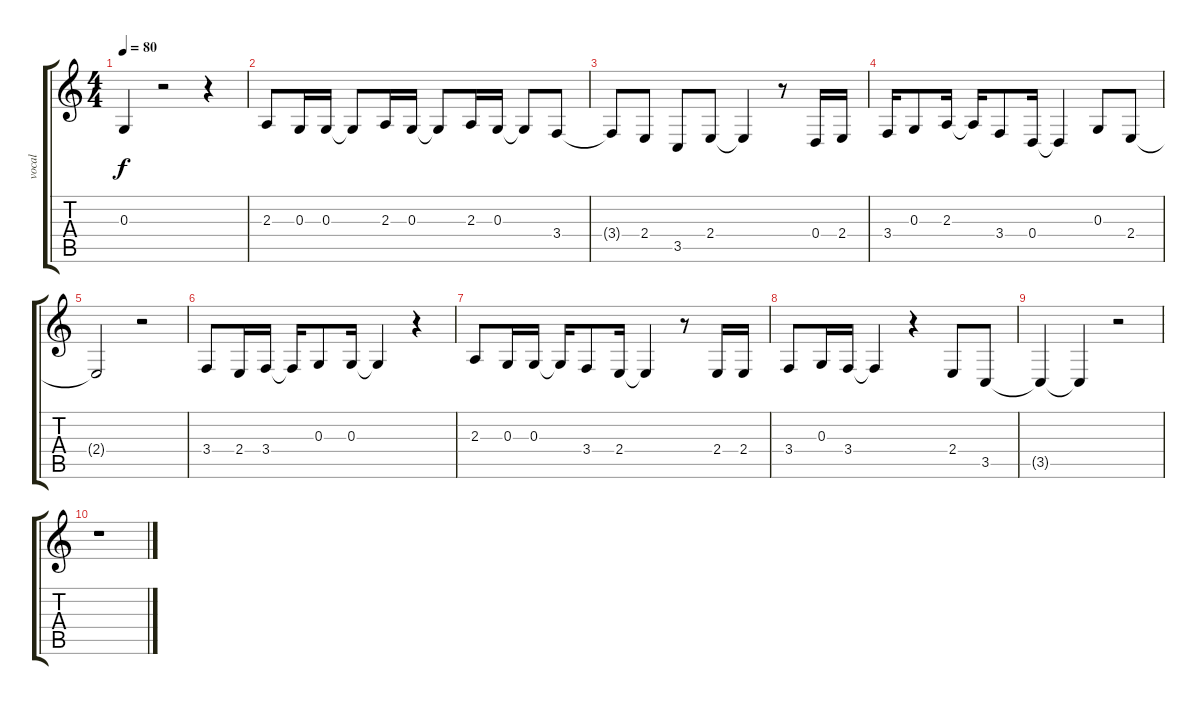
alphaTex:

\track ("vocal" "vocal") {instrument electricpiano2}
\staff {score tabs}
\tuning (E4 B3 G3 D3 A2 E2) {hide}
\ts (4 4)
\tempo 80
\clef g2
\ks c
0.3{t}.4{dy f} r.2 r.4 |
2.3.8 0.3.16 0.3.16 0.3{t}.8 2.3.16 0.3.16 0.3{t}.8 2.3.16 0.3.16 0.3{t}.8 3.4.8 |
3.4{t}.8 2.4.8 3.5.8 2.4.8 2.4{t}.4 r.8 0.4.16 2.4.16 |
3.4.16 0.3.8 2.3.16 2.3{t}.16 3.4.8 0.4.16 0.4{t}.4 0.3.8 2.4.8 |
2.4{t}.2 r.2 |
3.4.8 2.4.16 3.4.16 3.4{t}.16 0.3.8 0.3.16 0.3{t}.4 r.4 |
2.3.8 0.3.16 0.3.16 0.3{t}.16 3.4.8 2.4.16 2.4{t}.4 r.8 2.4.16 2.4.16 |
3.4.8 0.3.16 3.4.16 3.4{t}.4 r.4 2.4.8 3.5.8 |
3.5{t}.4 3.5{t}.4 r.2 |
r.1
